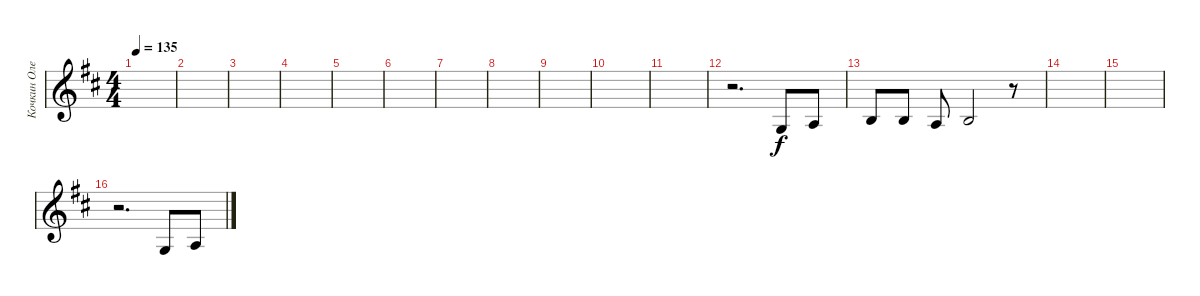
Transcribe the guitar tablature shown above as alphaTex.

\track ("Кочкин Олег" "Кочкин Оле") {instrument flute}
\staff {score}
\tuning (E4 B3 G3 D3 A2 E2) {hide}
\ts (4 4)
\tempo 135
\clef g2
\ks d
|
|
|
|
|
|
|
|
|
|
|
r.2{d} 0.3.8 2.3.8 |
0.2.8 0.2.8 2.3.8 0.2.2 r.8 |
|
|
r.2{d} 0.3.8 2.3.8
